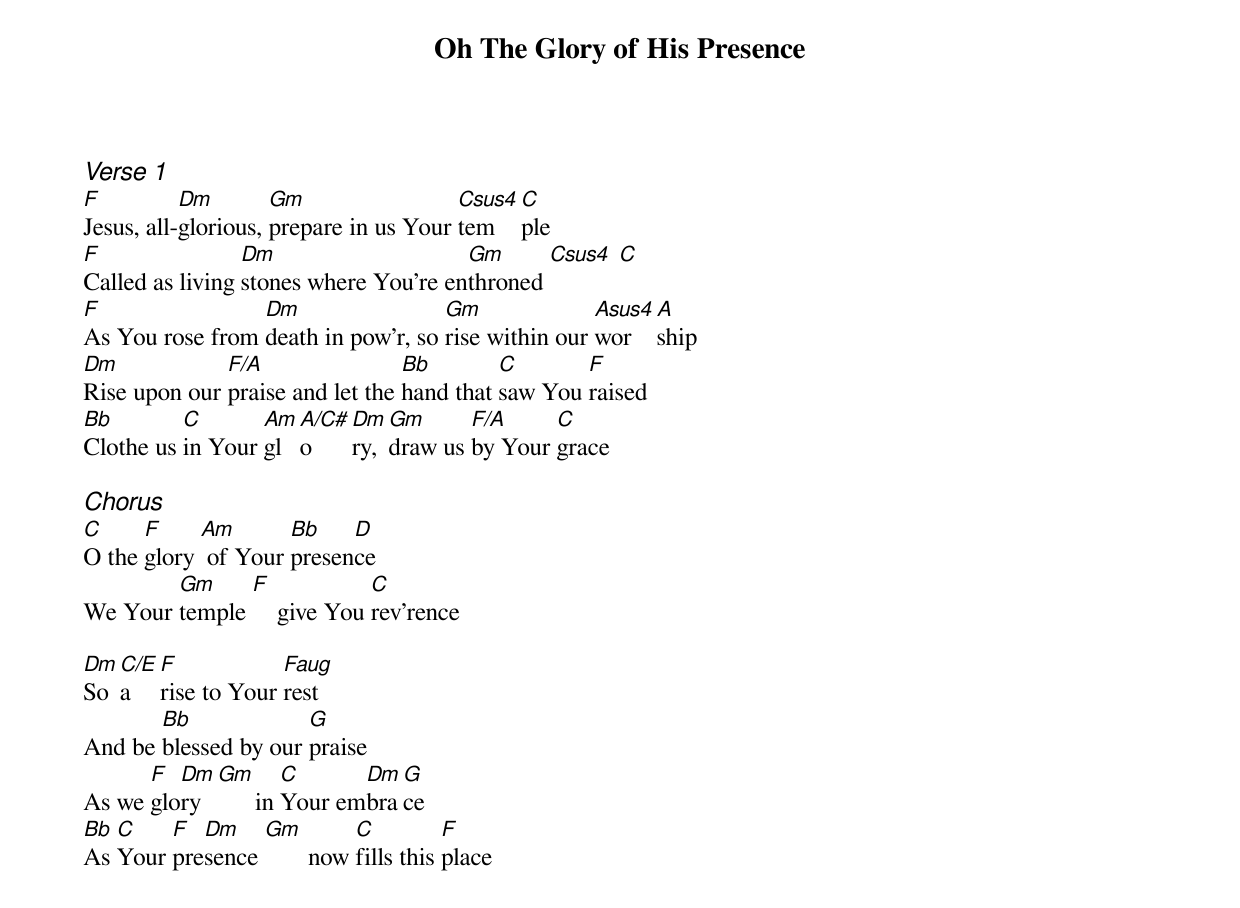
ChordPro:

{title: Oh The Glory of His Presence}
{ng}
{columns: 1}

{ci:Verse 1}
[F]Jesus, all-[Dm]glorious, [Gm]prepare in us Your [Csus4]tem[C]ple
[F]Called as living [Dm]stones where You're en[Gm]throned [Csus4] [C]
[F]As You rose from [Dm]death in pow'r, so [Gm]rise within our [Asus4]wor[A]ship
[Dm]Rise upon our [F/A]praise and let the [Bb]hand that [C]saw You [F]raised
[Bb]Clothe us [C]in Your [Am]gl[A/C#]o[Dm]ry, [Gm]draw us [F/A]by Your [C]grace

{ci:Chorus}
[C]O the [F]glory [Am] of Your [Bb]presen[D]ce
We Your [Gm]temple [F]    give You [C]rev'rence

[Dm]So [C/E]a[F]rise to Your [Faug]rest
And be [Bb]blessed by our [G]praise
As we [F]glo[Dm]ry [Gm]      in [C]Your em[Dm]bra[G]ce
[Bb]As [C]Your [F]pre[Dm]sence [Gm]       now [C]fills this [F]place
